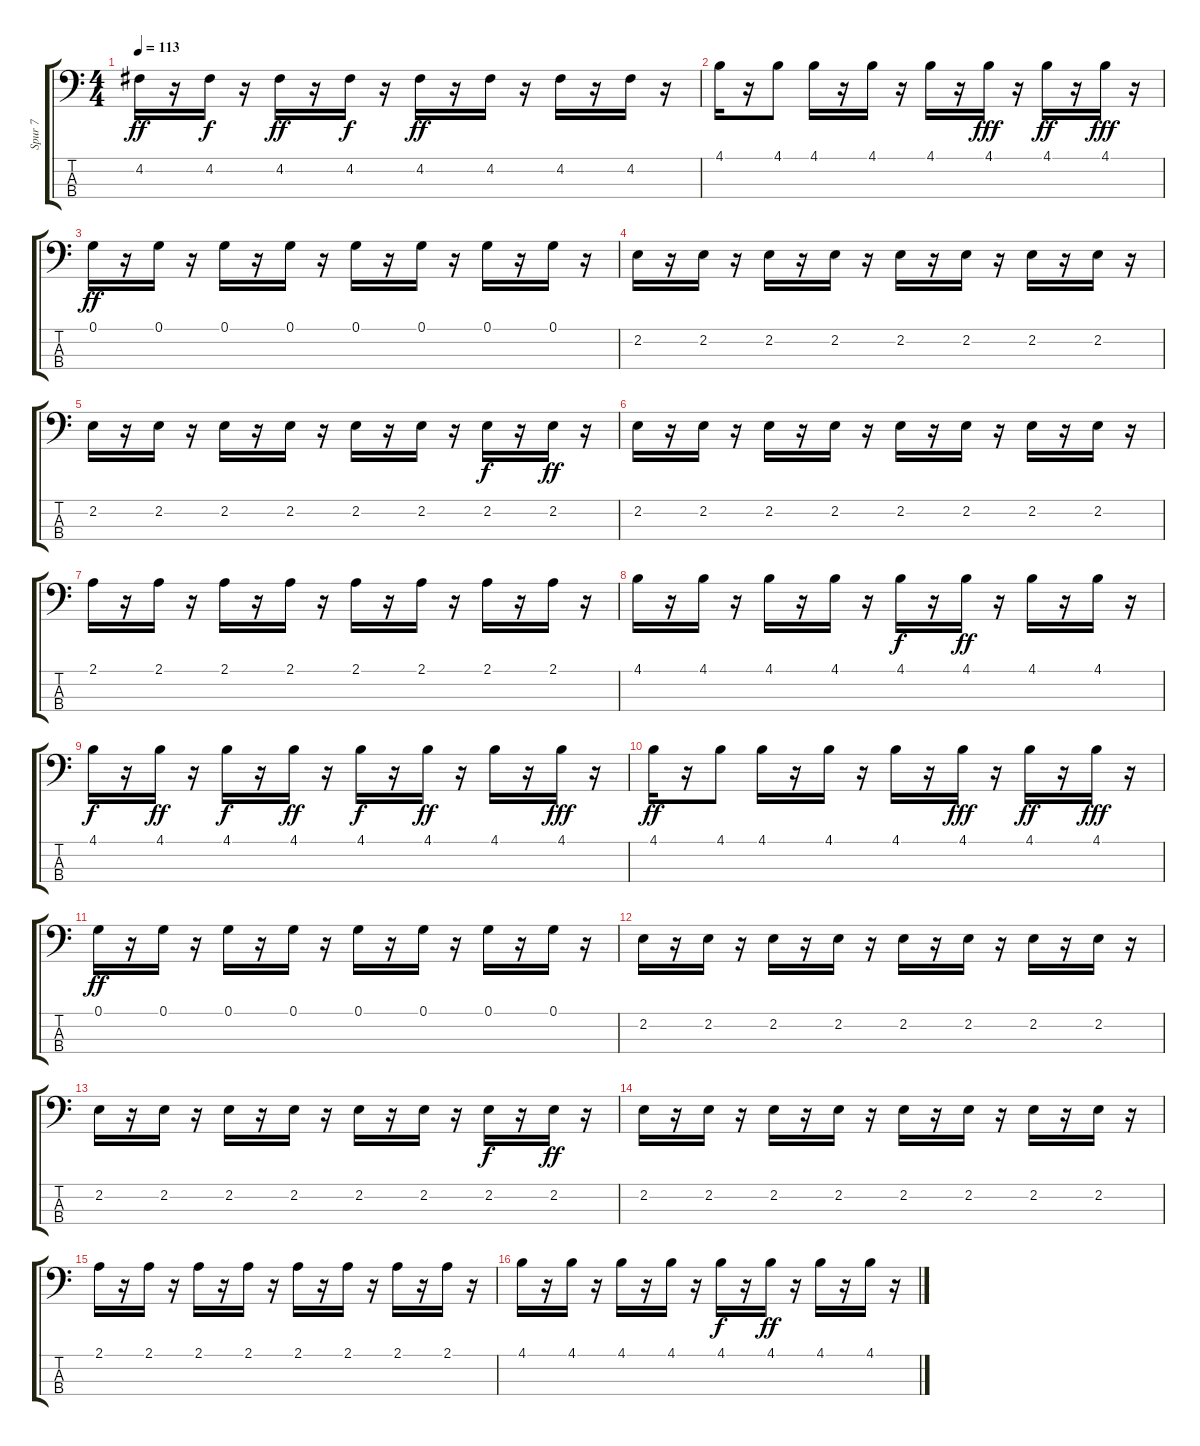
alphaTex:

\track ("Spur 7" "Spur 7") {instrument electricbasspick}
\staff {score tabs}
\tuning (G2 D2 A1 E1) {hide}
\ts (4 4)
\tempo 113
\clef f4
\ks c
4.2.16{dy ff} r.16 4.2.16{dy f} r.16 4.2.16{dy ff} r.16 4.2.16{dy f} r.16 4.2.16{dy ff} r.16 4.2.16 r.16 4.2.16 r.16 4.2.16 r.16 |
4.1.16 r.16 4.1.8 4.1.16{volume 12} r.16 4.1.16 r.16 4.1.16 r.16 4.1.16{dy fff} r.16 4.1.16{dy ff} r.16 4.1.16{dy fff volume 11} r.16 |
0.1.16{dy ff} r.16 0.1.16 r.16 0.1.16 r.16 0.1.16 r.16 0.1.16 r.16 0.1.16 r.16 0.1.16 r.16 0.1.16 r.16 |
2.2.16 r.16 2.2.16 r.16 2.2.16 r.16 2.2.16 r.16 2.2.16 r.16 2.2.16 r.16 2.2.16 r.16 2.2.16 r.16 |
2.2.16 r.16 2.2.16 r.16 2.2.16 r.16 2.2.16 r.16 2.2.16 r.16 2.2.16 r.16 2.2.16{dy f} r.16 2.2.16{dy ff} r.16 |
2.2.16 r.16 2.2.16 r.16 2.2.16 r.16 2.2.16 r.16 2.2.16 r.16 2.2.16 r.16 2.2.16 r.16 2.2.16 r.16 |
2.1.16 r.16 2.1.16 r.16 2.1.16 r.16 2.1.16 r.16 2.1.16 r.16 2.1.16 r.16 2.1.16 r.16 2.1.16 r.16 |
4.1.16 r.16 4.1.16 r.16 4.1.16 r.16 4.1.16 r.16 4.1.16{dy f} r.16 4.1.16{dy ff} r.16 4.1.16 r.16 4.1.16 r.16 |
4.1.16{dy f} r.16 4.1.16{dy ff} r.16 4.1.16{dy f} r.16 4.1.16{dy ff} r.16 4.1.16{dy f} r.16 4.1.16{dy ff} r.16 4.1.16 r.16 4.1.16{dy fff} r.16 |
4.1.16{dy ff} r.16 4.1.8 4.1.16 r.16 4.1.16 r.16 4.1.16 r.16 4.1.16{dy fff} r.16 4.1.16{dy ff} r.16 4.1.16{dy fff} r.16 |
0.1.16{dy ff} r.16 0.1.16 r.16 0.1.16 r.16 0.1.16 r.16 0.1.16 r.16 0.1.16 r.16 0.1.16 r.16 0.1.16 r.16 |
2.2.16 r.16 2.2.16 r.16 2.2.16 r.16 2.2.16 r.16 2.2.16 r.16 2.2.16 r.16 2.2.16 r.16 2.2.16 r.16 |
2.2.16 r.16 2.2.16 r.16 2.2.16 r.16 2.2.16 r.16 2.2.16 r.16 2.2.16 r.16 2.2.16{dy f} r.16 2.2.16{dy ff} r.16 |
2.2.16 r.16 2.2.16 r.16 2.2.16 r.16 2.2.16 r.16 2.2.16 r.16 2.2.16 r.16 2.2.16 r.16 2.2.16 r.16 |
2.1.16 r.16 2.1.16 r.16 2.1.16 r.16 2.1.16 r.16 2.1.16 r.16 2.1.16 r.16 2.1.16 r.16 2.1.16 r.16 |
4.1.16 r.16 4.1.16 r.16 4.1.16 r.16 4.1.16 r.16 4.1.16{dy f} r.16 4.1.16{dy ff} r.16 4.1.16 r.16 4.1.16 r.16
